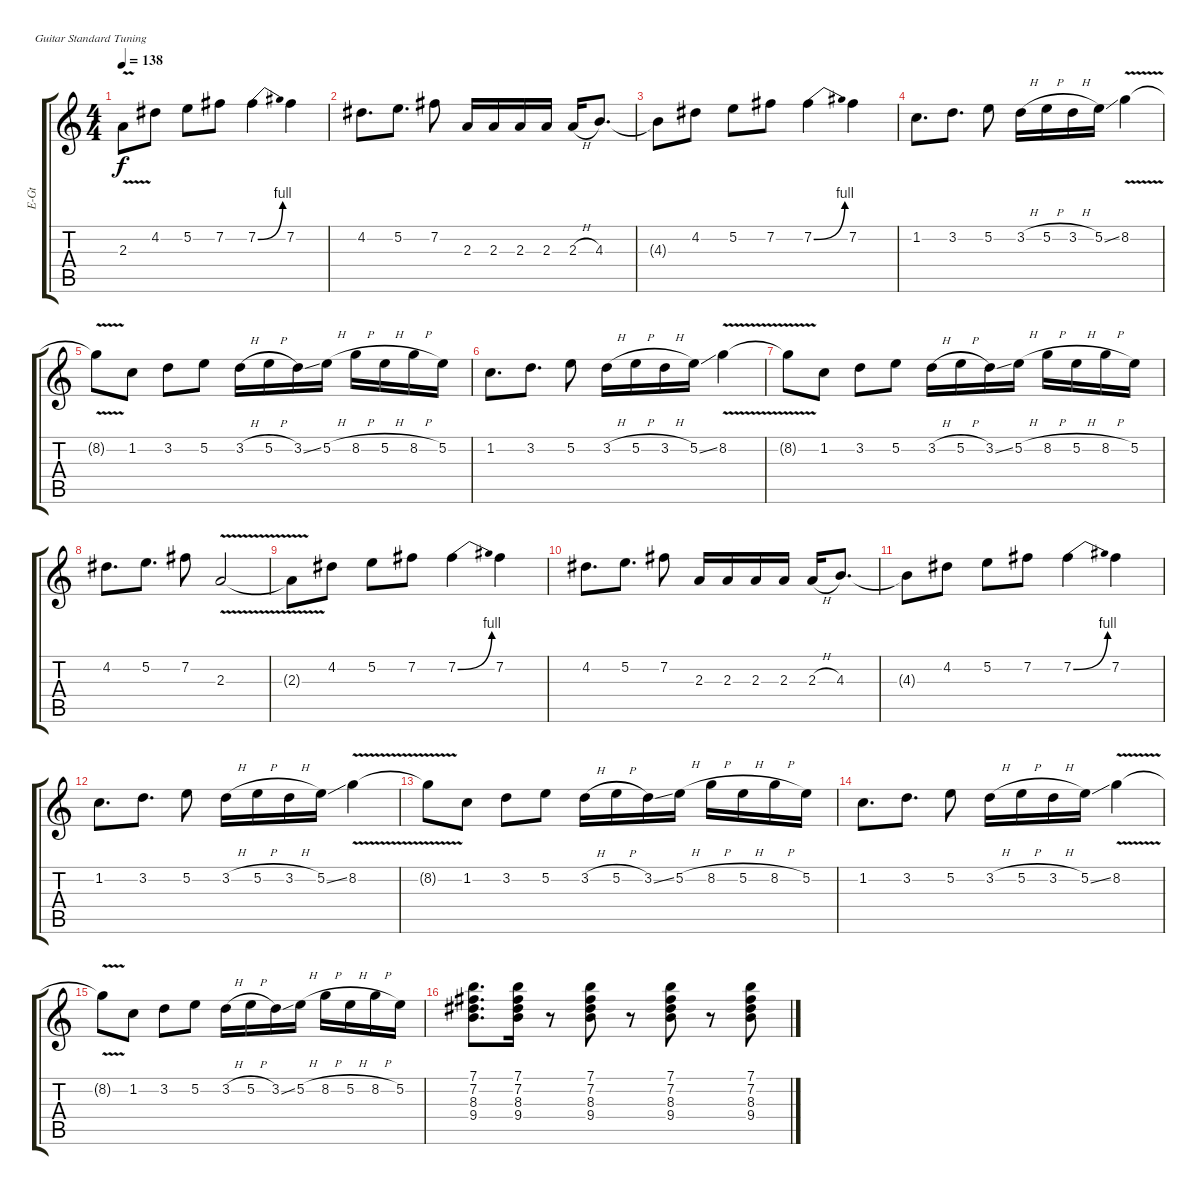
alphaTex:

\bracketExtendMode groupsimilarinstruments
\otherSystemsTrackNameOrientation horizontal
\track ("Alex Lifeson, Guitarra" "E-Gt") {instrument distortionguitar}
\staff {score tabs}
\tuning (E4 B3 G3 D3 A2 E2)
\ts (4 4)
\tempo 138
\clef g2
\ks c
2.3{v t}.8{dy f beam Down} 4.2{acc #}.8{beam Down} 5.2.8{beam Down} 7.2{acc #}.8{beam Down} 7.2{be (bend 0 0 60 4) acc #}.4{beam Down} 7.2{acc #}.4{beam Down} |
4.2{acc #}.8{d beam Down} 5.2.8{d beam Down} 7.2{acc #}.8{beam Down} 2.3.16{beam Up} 2.3.16{beam Up} 2.3.16{beam Up} 2.3.16{beam Up} 2.3{h}.16{beam Up} 4.3.8{d beam Up} |
4.3{t}.8{beam Down} 4.2{acc #}.8{beam Down} 5.2.8{beam Down} 7.2{acc #}.8{beam Down} 7.2{be (bend 0 0 60 4) acc #}.4{beam Down} 7.2{acc #}.4{beam Down} |
1.2.8{d beam Down} 3.2.8{d beam Down} 5.2.8{beam Down} 3.2{h}.16{beam Down} 5.2{h}.16{beam Down} 3.2{h}.16{beam Down} 5.2{ss}.16{beam Down} 8.2{v}.4{beam Down} |
8.2{v t}.8{beam Down} 1.2.8{beam Down} 3.2.8{beam Down} 5.2.8{beam Down} 3.2{h}.16{beam Down} 5.2{h}.16{beam Down} 3.2{ss}.16{beam Down} 5.2{h}.16{beam Down} 8.2{h}.16{beam Down} 5.2{h}.16{beam Down} 8.2{h}.16{beam Down} 5.2.16{beam Down} |
1.2.8{d beam Down} 3.2.8{d beam Down} 5.2.8{beam Down} 3.2{h}.16{beam Down} 5.2{h}.16{beam Down} 3.2{h}.16{beam Down} 5.2{ss}.16{beam Down} 8.2{v}.4{beam Down} |
8.2{v t}.8{beam Down} 1.2.8{beam Down} 3.2.8{beam Down} 5.2.8{beam Down} 3.2{h}.16{beam Down} 5.2{h}.16{beam Down} 3.2{ss}.16{beam Down} 5.2{h}.16{beam Down} 8.2{h}.16{beam Down} 5.2{h}.16{beam Down} 8.2{h}.16{beam Down} 5.2.16{beam Down} |
4.2{acc #}.8{d beam Down} 5.2.8{d beam Down} 7.2{acc #}.8{beam Down} 2.3{v}.2{beam Up} |
2.3{v t}.8{beam Down} 4.2{acc #}.8{beam Down} 5.2.8{beam Down} 7.2{acc #}.8{beam Down} 7.2{be (bend 0 0 60 4) acc #}.4{beam Down} 7.2{acc #}.4{beam Down} |
4.2{acc #}.8{d beam Down} 5.2.8{d beam Down} 7.2{acc #}.8{beam Down} 2.3.16{beam Up} 2.3.16{beam Up} 2.3.16{beam Up} 2.3.16{beam Up} 2.3{h}.16{beam Up} 4.3.8{d beam Up} |
4.3{t}.8{beam Down} 4.2{acc #}.8{beam Down} 5.2.8{beam Down} 7.2{acc #}.8{beam Down} 7.2{be (bend 0 0 60 4) acc #}.4{beam Down} 7.2{acc #}.4{beam Down} |
1.2.8{d beam Down} 3.2.8{d beam Down} 5.2.8{beam Down} 3.2{h}.16{beam Down} 5.2{h}.16{beam Down} 3.2{h}.16{beam Down} 5.2{ss}.16{beam Down} 8.2{v}.4{beam Down} |
8.2{v t}.8{beam Down} 1.2.8{beam Down} 3.2.8{beam Down} 5.2.8{beam Down} 3.2{h}.16{beam Down} 5.2{h}.16{beam Down} 3.2{ss}.16{beam Down} 5.2{h}.16{beam Down} 8.2{h}.16{beam Down} 5.2{h}.16{beam Down} 8.2{h}.16{beam Down} 5.2.16{beam Down} |
1.2.8{d beam Down} 3.2.8{d beam Down} 5.2.8{beam Down} 3.2{h}.16{beam Down} 5.2{h}.16{beam Down} 3.2{h}.16{beam Down} 5.2{ss}.16{beam Down} 8.2{v}.4{beam Down} |
8.2{v t}.8{beam Down} 1.2.8{beam Down} 3.2.8{beam Down} 5.2.8{beam Down} 3.2{h}.16{beam Down} 5.2{h}.16{beam Down} 3.2{ss}.16{beam Down} 5.2{h}.16{beam Down} 8.2{h}.16{beam Down} 5.2{h}.16{beam Down} 8.2{h}.16{beam Down} 5.2.16{beam Down} |
(7.1 7.2{acc #} 8.3{acc #} 9.4).8{d beam Down} (7.1 7.2{acc #} 8.3{acc #} 9.4).16{beam Down} r.8{beam Down} (7.1 7.2{acc #} 8.3{acc #} 9.4).8{beam Down} r.8{beam Down} (7.1 7.2{acc #} 8.3{acc #} 9.4).8{beam Down} r.8{beam Down} (7.1 7.2{acc #} 8.3{acc #} 9.4).8{beam Down}
